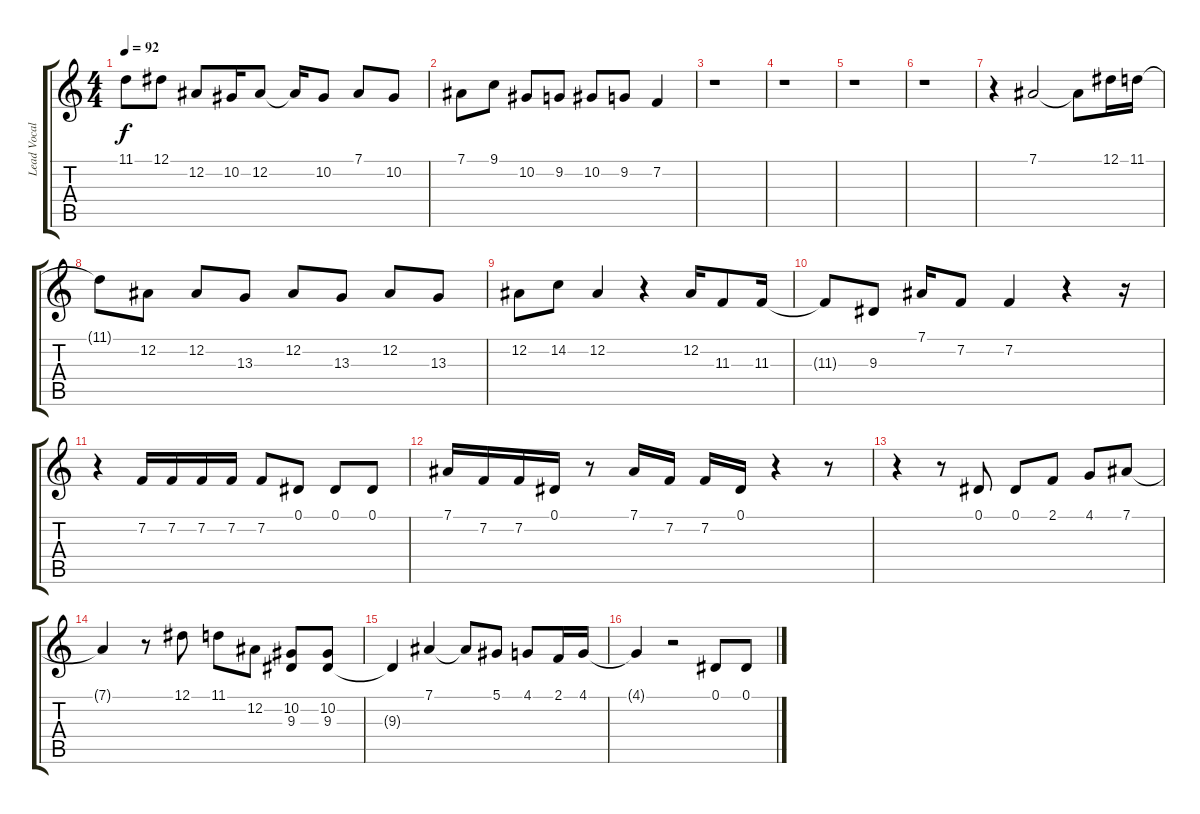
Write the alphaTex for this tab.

\track ("Lead Vocals" "Lead Vocal") {instrument lead6voice}
\staff {score tabs}
\tuning (Eb4 Bb3 Gb3 Db3 Ab2 Eb2) {hide}
\ts (4 4)
\tempo 92
\clef g2
\ks c
11.1.8{dy f} 12.1.8 12.2.8 10.2.16 12.2.8 12.2{t}.16 10.2.8 7.1.8 10.2.8 |
7.1.8 9.1.8 10.2.8 9.2.8 10.2.8 9.2.8 7.2.4 |
r.1 |
r.1 |
r.1 |
r.1 |
r.4 7.1.2 7.1{t}.8 12.1.16 11.1.16 |
11.1{t}.8 12.2.8 12.2.8 13.3.8 12.2.8 13.3.8 12.2.8 13.3.8 |
12.2.8 14.2.8 12.2.4 r.4 12.2.16 11.3.8 11.3.16 |
11.3{t}.8 9.3.8 7.1.16 7.2.8 7.2.4 r.4 r.16 |
r.4 7.2.16 7.2.16 7.2.16 7.2.16 7.2.8 0.1.8 0.1.8 0.1.8 |
7.1.16 7.2.16 7.2.16 0.1.16 r.8 7.1.16 7.2.16 7.2.16 0.1.16 r.4 r.8 |
r.4 r.8 0.1.8 0.1.8 2.1.8 4.1.8 7.1.8 |
7.1{t}.4 r.8 12.1.8 11.1.8 12.2.8 (10.2 9.3).8 (10.2 9.3).8 |
9.3{t}.4 7.1.4 7.1{t}.8 5.1.8 4.1.8 2.1.16 4.1.16 |
4.1{t}.4 r.2 0.1.8 0.1.8
